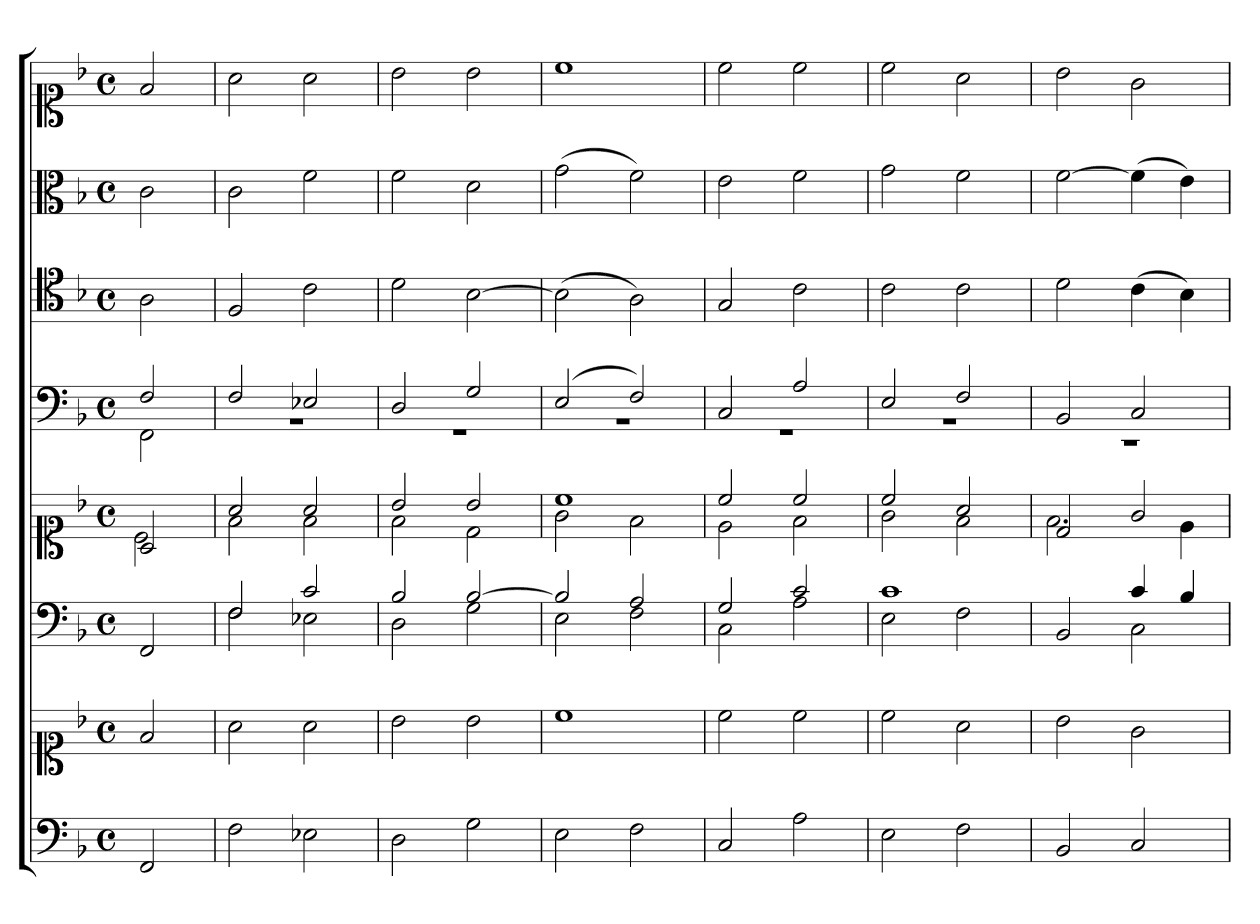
**kern	**kern	**kern	**kern	**kern	**kern	**kern	**kern
*part6	*part6	*part5	*part5	*part4	*part3	*part2	*part1
*staff8	*staff7	*staff6	*staff5	*staff4	*staff3	*staff2	*staff1
*clefF4	*clefC1	*clefF4	*clefC1	*clefF4	*clefC4	*clefC3	*clefC1
*k[b-]	*k[b-]	*k[b-]	*k[b-]	*k[b-]	*k[b-]	*k[b-]	*k[b-]
*F:	*F:	*F:	*F:	*F:	*F:	*F:	*F:
*M4/4	*M4/4	*M4/4	*M4/4	*M4/4	*M4/4	*M4/4	*M4/4
*met(c)	*met(c)	*met(c)	*met(c)	*met(c)	*met(c)	*met(c)	*met(c)
*MM180	*MM180	*MM180	*MM180	*MM180	*MM180	*MM180	*MM180
=1	=1	=1	=1	=1	=1	=1	=1
*	*	*	*^	*^	*	*	*
2FF	2f	2FF	2A	2c	2F	2FF	2A	2c	2f
=2	=2	=2	=2	=2	=2	=2	=2	=2	=2
*	*	*^	*	*	*	*	*	*	*
2F	2a	2F	2F	2a	2f	2F	1r	2F	2c	2a
2E-X	2a	2c	2E-X	2a	2f	2E-X	.	2c	2f	2a
=3	=3	=3	=3	=3	=3	=3	=3	=3	=3	=3
2D	2b-	2B-	2D	2b-	2f	2D	1r	2d	2f	2b-
2G	2b-	[2B-	2G	2b-	2d	2G	.	[2B-	2d	2b-
=4	=4	=4	=4	=4	=4	=4	=4	=4	=4	=4
2E	1cc	2B-]	2E	1cc	2g	(2E	1r	(2B-]	(2g	1cc
2F	.	2A	2F	.	2f	2F)	.	2A)	2f)	.
=5	=5	=5	=5	=5	=5	=5	=5	=5	=5	=5
2C	2cc	2G	2C	2cc	2e	2C	1r	2G	2e	2cc
2A	2cc	2c	2A	2cc	2f	2A	.	2c	2f	2cc
=6	=6	=6	=6	=6	=6	=6	=6	=6	=6	=6
2E	2cc	1c	2E	2cc	2g	2E	1r	2c	2g	2cc
2F	2a	.	2F	2a	2f	2F	.	2c	2f	2a
=7	=7	=7	=7	=7	=7	=7	=7	=7	=7	=7
2BB-	2b-	2ryy	2BB-	2d	2.f	2BB-	1r	2d	[2f	2b-
2C	2g	4c	2C	2g	.	2C	.	(4c	(4f]	2g
.	.	4B-	.	.	4e	.	.	4B-)	4e)	.
*	*	*v	*v	*	*	*v	*v	*	*	*
*	*	*	*v	*v	*	*	*	*
=	=	=	=	=	=	=	=
*-	*-	*-	*-	*-	*-	*-	*-
